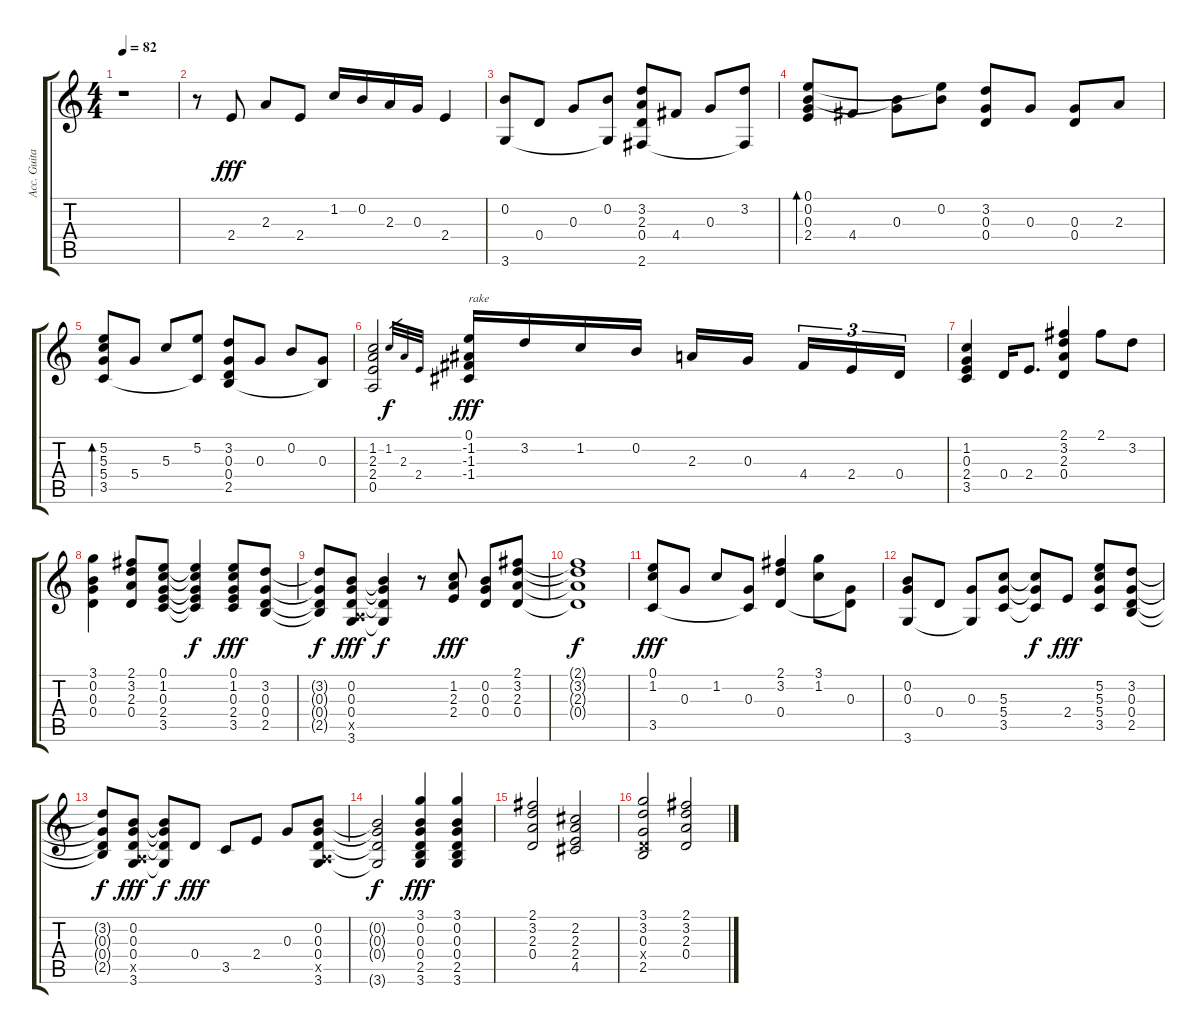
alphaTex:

\track ("Acc. Guitar 2" "Acc. Guita") {instrument acousticguitarsteel}
\staff {score tabs}
\tuning (E4 B3 G3 D3 A2 E2) {hide}
\ts (4 4)
\tempo 82
\clef g2
\ks c
r.1{dy fff} |
r.8 2.4.8 2.3.8 2.4.8 1.2.16 0.2.16 2.3.16 0.3.16 2.4.4 |
(0.2 3.6).8 0.4.8 0.3.8 (0.2 3.6{t}).8 (3.2 2.3 0.4 2.6).8 4.4.8 0.3.8 (3.2 2.6{t}).8 |
(0.1 0.2 0.3 2.4).8{bd 60} 4.4.8 (0.2{t} 0.3).8 (0.1{t} 0.2).8 (3.2 0.3 0.4).8 0.3.8 (0.3 0.4).8 2.3.8 |
(5.2 5.3 5.4 3.5).8{bd 60} 5.4.8 5.3.8 (5.2 3.5{t}).8 (3.2 0.3 0.4 2.5).8 0.3.8 0.2.8 (0.3 2.5{t}).8 |
(1.2 2.3 2.4 0.5).2 1.2.32{gr dy f} 2.3.32{gr} 2.4.32{gr} (0.1 -1.2 -1.3 -1.4).16{txt "rake" dy fff} 3.2.16 1.2.16 0.2.16 2.3.16 0.3.16 4.4.16{tu (3 2)} 2.4.16{tu (3 2)} 0.4.16{tu (3 2)} |
(1.2 0.3 2.4 3.5).4 0.4.16 2.4.8{d} (2.1 3.2 2.3 0.4).4 2.1.8 3.2.8 |
(3.1 0.2 0.3 0.4).4 (2.1 3.2 2.3 0.4).8 (0.1 1.2 0.3 2.4 3.5).8 (0.1{t} 1.2{t} 0.3{t} 2.4{t} 3.5{t}).4{dy f} (0.1 1.2 0.3 2.4 3.5).8{dy fff} (3.2 0.3 0.4 2.5).8 |
(3.2{t} 0.3{t} 0.4{t} 2.5{t}).8{dy f} (0.2 0.3 0.4 0.5{x} 3.6).8{dy fff} (0.2{t} 0.3{t} 0.4{t} 3.6{t}).4{dy f} r.8 (1.2 2.3 2.4).8{dy fff} (0.2 0.3 0.4).8 (2.1 3.2 2.3 0.4).8 |
(2.1{t} 3.2{t} 2.3{t} 0.4{t}).1{dy f} |
(0.1 1.2 3.5).8{dy fff} 0.3.8 1.2.8 (0.3 3.5{t}).8 (2.1 3.2 0.4).4 (3.1 1.2).8 (0.3 0.4{t}).8 |
(0.2 0.3 3.6).8 0.4.8 (0.3 3.6{t}).8 (5.3 5.4 3.5).8 (5.3{t} 5.4{t} 3.5{t}).8{dy f} 2.4.8{dy fff} (5.2 5.3 5.4 3.5).8 (3.2 0.3 0.4 2.5).8 |
(3.2{t} 0.3{t} 0.4{t} 2.5{t}).8{dy f} (0.2 0.3 0.4 0.5{x} 3.6).8{dy fff} (0.2{t} 0.3{t} 0.4{t} 3.6{t}).8{dy f} 0.4.8{dy fff} 3.5.8 2.4.8 0.3.8 (0.2 0.3 0.4 0.5{x} 3.6).8 |
(0.2{t} 0.3{t} 0.4{t} 3.6{t}).2{dy f} (3.1 0.2 0.3 0.4 2.5 3.6).4{dy fff} (3.1 0.2 0.3 0.4 2.5 3.6).4 |
(2.1 3.2 2.3 0.4).2 (2.2 2.3 2.4 4.5).2 |
(3.1 3.2 0.3 0.4{x} 2.5).2 (2.1 3.2 2.3 0.4).2
